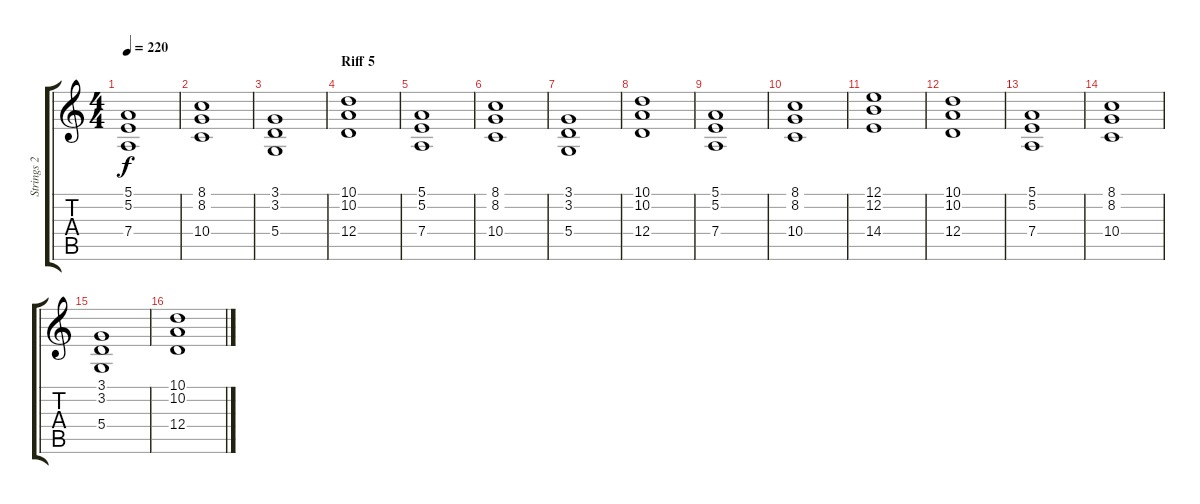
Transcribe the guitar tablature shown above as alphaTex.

\track ("Strings 2" "Strings 2") {instrument stringensemble2}
\staff {score tabs}
\tuning (E4 B3 G3 D3 A2 E2) {hide}
\ts (4 4)
\tempo 220
\clef g2
\ks c
(5.1 5.2 7.4).1{dy f} |
(8.1 8.2 10.4).1 |
(3.1 3.2 5.4).1 |
\section ("" "Riff 5")
(10.1 10.2 12.4).1 |
(5.1 5.2 7.4).1 |
(8.1 8.2 10.4).1 |
(3.1 3.2 5.4).1 |
(10.1 10.2 12.4).1 |
(5.1 5.2 7.4).1 |
(8.1 8.2 10.4).1 |
(12.1 12.2 14.4).1 |
(10.1 10.2 12.4).1 |
(5.1 5.2 7.4).1 |
(8.1 8.2 10.4).1 |
(3.1 3.2 5.4).1 |
(10.1 10.2 12.4).1
